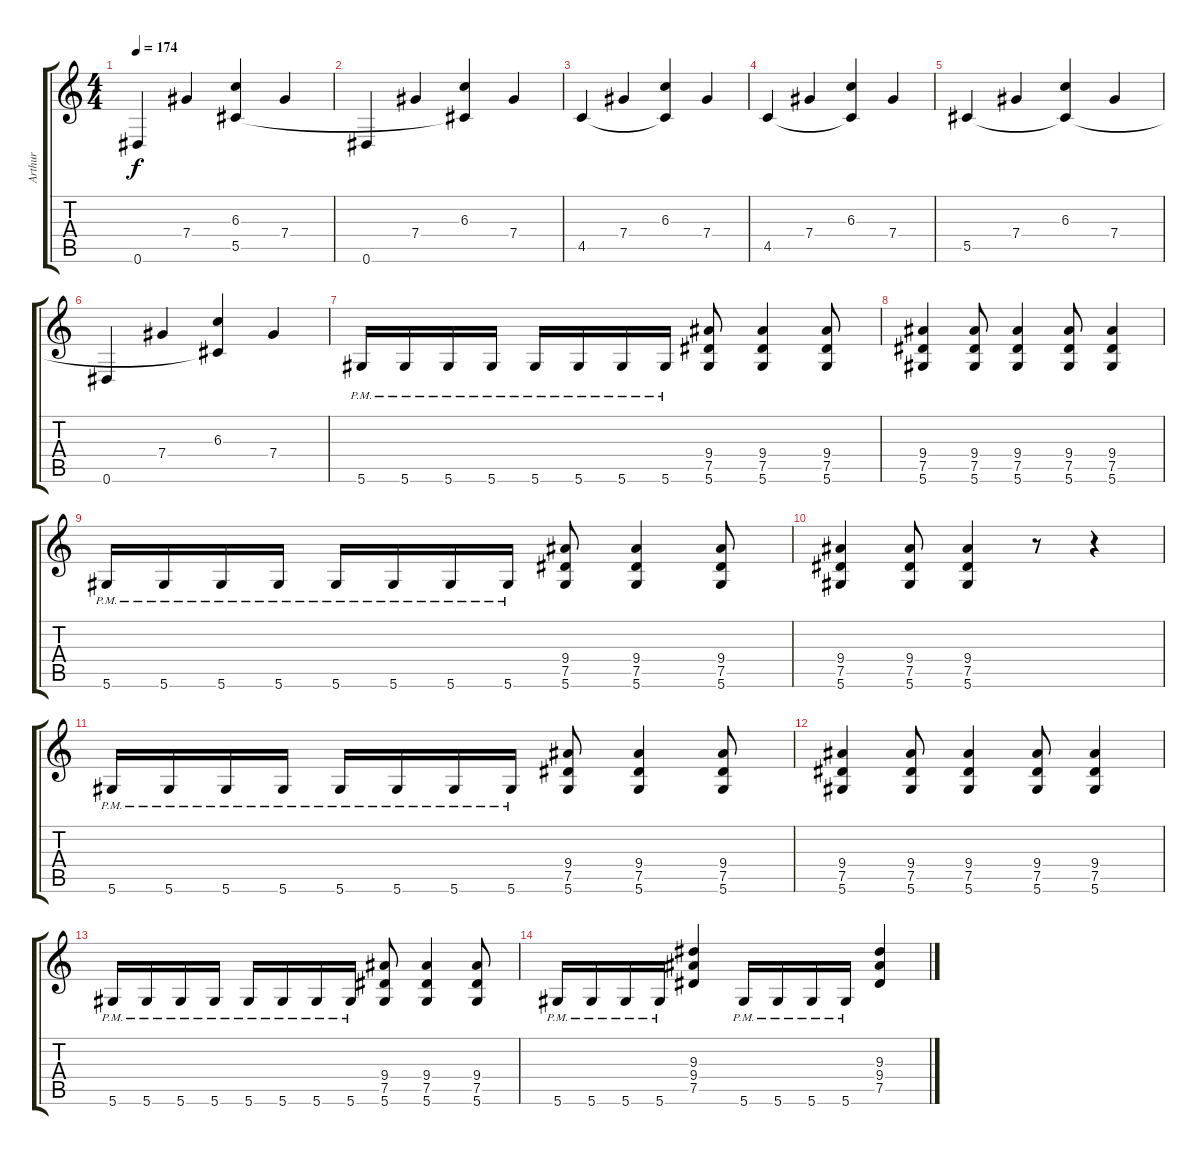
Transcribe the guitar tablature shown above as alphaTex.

\track ("Arthur" "Arthur") {instrument overdrivenguitar}
\staff {score tabs}
\tuning (Eb4 Bb3 Gb3 Db3 Ab2 Eb2) {hide}
\ts (4 4)
\tempo 174
\clef g2
\ks c
0.6.4{dy f} 7.4.4 (6.3 5.5{t}).4 7.4.4 |
0.6.4 7.4.4 (6.3 5.5{t}).4 7.4.4 |
4.5.4 7.4.4 (6.3 4.5{t}).4 7.4.4 |
4.5.4 7.4.4 (6.3 4.5{t}).4 7.4.4 |
5.5.4 7.4.4 (6.3 5.5{t}).4 7.4.4 |
0.6.4 7.4.4 (6.3 5.5{t}).4 7.4.4 |
5.6{pm}.16 5.6{pm}.16 5.6{pm}.16 5.6{pm}.16 5.6{pm}.16 5.6{pm}.16 5.6{pm}.16 5.6{pm}.16 (9.4 7.5 5.6).8 (9.4 7.5 5.6).4 (9.4 7.5 5.6).8 |
(9.4 7.5 5.6).4 (9.4 7.5 5.6).8 (9.4 7.5 5.6).4 (9.4 7.5 5.6).8 (9.4 7.5 5.6).4 |
5.6{pm}.16 5.6{pm}.16 5.6{pm}.16 5.6{pm}.16 5.6{pm}.16 5.6{pm}.16 5.6{pm}.16 5.6{pm}.16 (9.4 7.5 5.6).8 (9.4 7.5 5.6).4 (9.4 7.5 5.6).8 |
(9.4 7.5 5.6).4 (9.4 7.5 5.6).8 (9.4 7.5 5.6).4 r.8 r.4 |
5.6{pm}.16 5.6{pm}.16 5.6{pm}.16 5.6{pm}.16 5.6{pm}.16 5.6{pm}.16 5.6{pm}.16 5.6{pm}.16 (9.4 7.5 5.6).8 (9.4 7.5 5.6).4 (9.4 7.5 5.6).8 |
(9.4 7.5 5.6).4 (9.4 7.5 5.6).8 (9.4 7.5 5.6).4 (9.4 7.5 5.6).8 (9.4 7.5 5.6).4 |
5.6{pm}.16 5.6{pm}.16 5.6{pm}.16 5.6{pm}.16 5.6{pm}.16 5.6{pm}.16 5.6{pm}.16 5.6{pm}.16 (9.4 7.5 5.6).8 (9.4 7.5 5.6).4 (9.4 7.5 5.6).8 |
5.6{pm}.16 5.6{pm}.16 5.6{pm}.16 5.6{pm}.16 (9.3 9.4 7.5).4 5.6{pm}.16 5.6{pm}.16 5.6{pm}.16 5.6{pm}.16 (9.3 9.4 7.5).4
